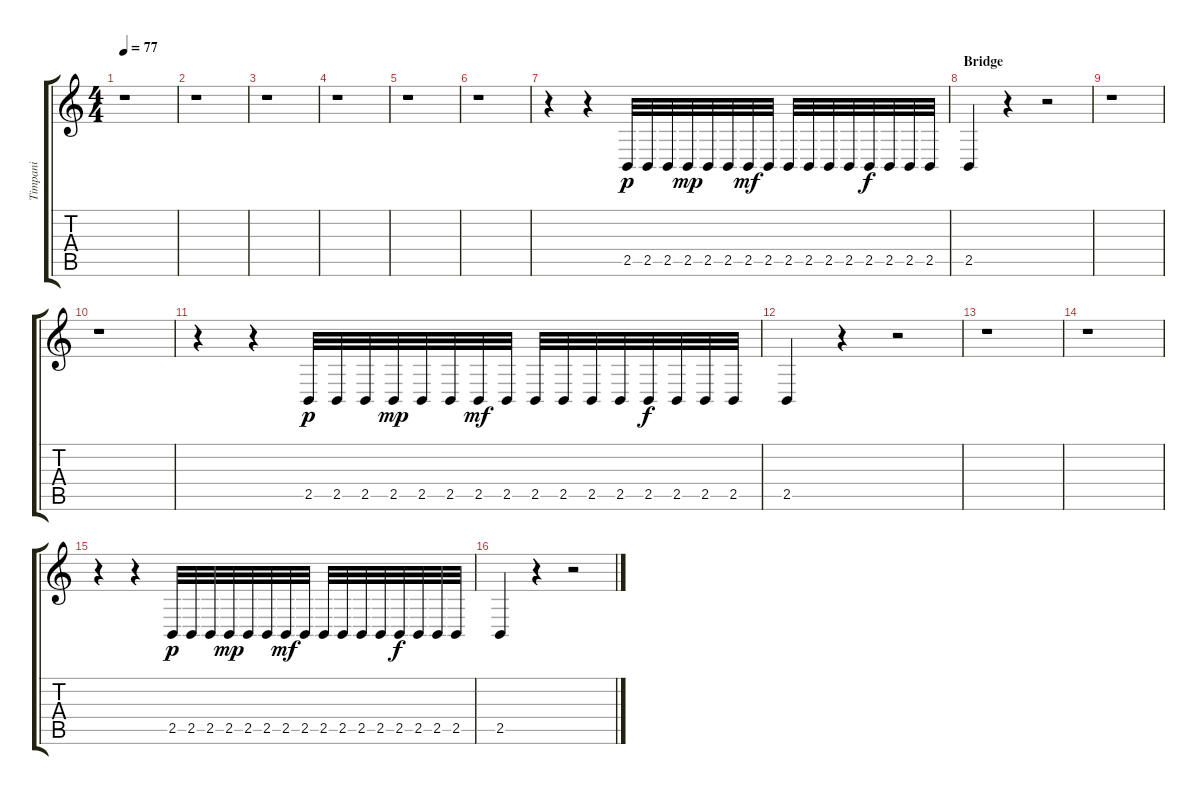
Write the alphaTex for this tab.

\track ("Timpani" "Timpani") {instrument timpani}
\staff {score tabs}
\tuning (E4 B3 G3 D3 A2 E2) {hide}
\ts (4 4)
\tempo 77
\clef g2
\ks c
r.1{dy p} |
r.1 |
r.1 |
r.1 |
r.1 |
r.1 |
r.4 r.4 2.5.32 2.5.32 2.5.32 2.5.32{dy mp} 2.5.32 2.5.32 2.5.32{dy mf} 2.5.32 2.5.32 2.5.32 2.5.32 2.5.32 2.5.32{dy f} 2.5.32 2.5.32 2.5.32 |
\section ("" "Bridge")
2.5.4 r.4 r.2 |
r.1 |
r.1 |
r.4 r.4 2.5.32{dy p} 2.5.32 2.5.32 2.5.32{dy mp} 2.5.32 2.5.32 2.5.32{dy mf} 2.5.32 2.5.32 2.5.32 2.5.32 2.5.32 2.5.32{dy f} 2.5.32 2.5.32 2.5.32 |
2.5.4 r.4 r.2 |
r.1 |
r.1 |
r.4 r.4 2.5.32{dy p} 2.5.32 2.5.32 2.5.32{dy mp} 2.5.32 2.5.32 2.5.32{dy mf} 2.5.32 2.5.32 2.5.32 2.5.32 2.5.32 2.5.32{dy f} 2.5.32 2.5.32 2.5.32 |
2.5.4 r.4 r.2
